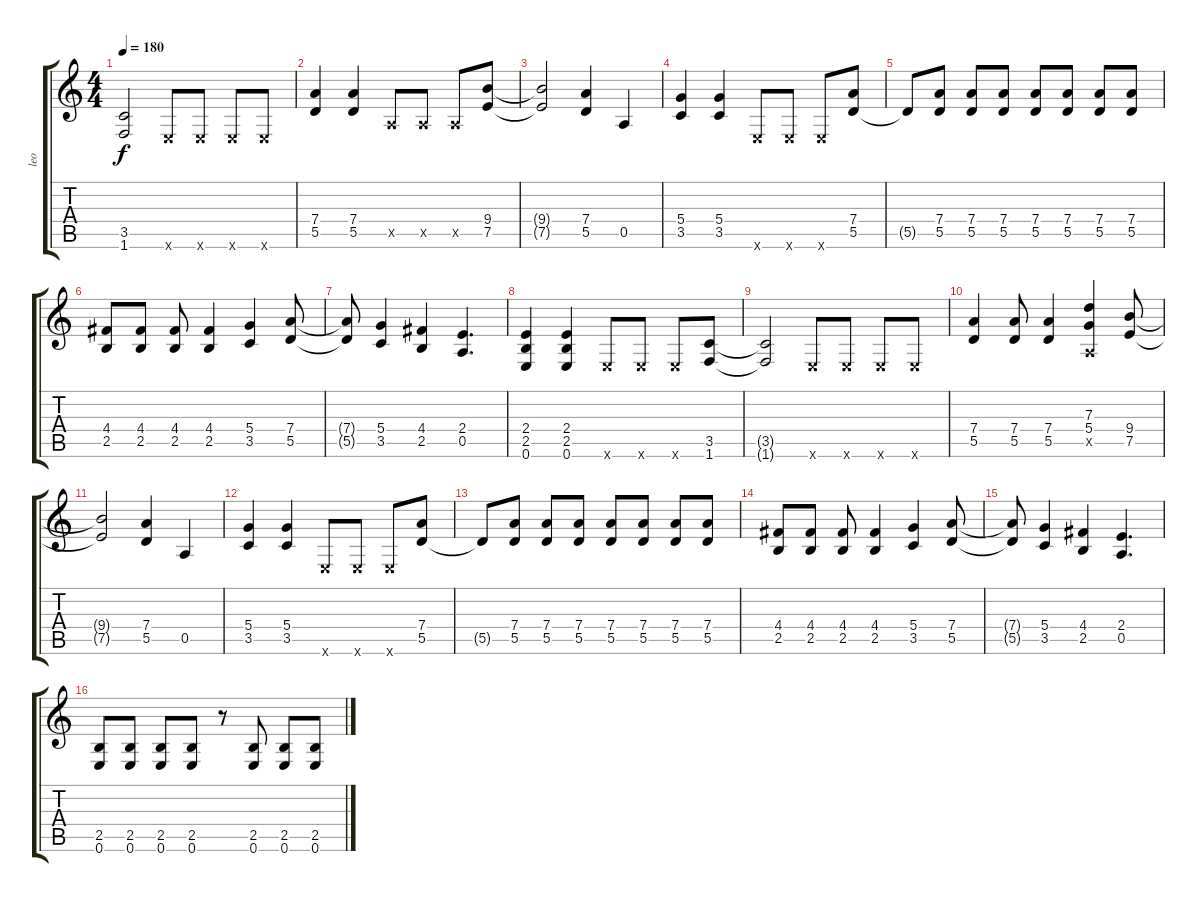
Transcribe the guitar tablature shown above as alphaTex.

\track ("leo" "leo") {instrument overdrivenguitar}
\staff {score tabs}
\tuning (E4 B3 G3 D3 A2 E2) {hide}
\ts (4 4)
\tempo 180
\clef g2
\ks c
(3.5{t} 1.6{t}).2{dy f} 0.6{x}.8 0.6{x}.8 0.6{x}.8 0.6{x}.8 |
(7.4 5.5).4 (7.4 5.5).4 0.5{x}.8 0.5{x}.8 0.5{x}.8 (9.4 7.5).8 |
(9.4{t} 7.5{t}).2 (7.4 5.5).4 0.5.4 |
(5.4 3.5).4 (5.4 3.5).4 0.6{x}.8 0.6{x}.8 0.6{x}.8 (7.4 5.5).8 |
5.5{t}.8 (7.4 5.5).8 (7.4 5.5).8 (7.4 5.5).8 (7.4 5.5).8 (7.4 5.5).8 (7.4 5.5).8 (7.4 5.5).8 |
(4.4 2.5).8 (4.4 2.5).8 (4.4 2.5).8 (4.4 2.5).4 (5.4 3.5).4 (7.4 5.5).8 |
(7.4{t} 5.5{t}).8 (5.4 3.5).4 (4.4 2.5).4 (2.4 0.5).4{d} |
(2.4 2.5 0.6).4 (2.4 2.5 0.6).4 0.6{x}.8 0.6{x}.8 0.6{x}.8 (3.5 1.6).8 |
(3.5{t} 1.6{t}).2 0.6{x}.8 0.6{x}.8 0.6{x}.8 0.6{x}.8 |
(7.4 5.5).4 (7.4 5.5).8 (7.4 5.5).4 (7.3 5.4 0.5{x}).4 (9.4 7.5).8 |
(9.4{t} 7.5{t}).2 (7.4 5.5).4 0.5.4 |
(5.4 3.5).4 (5.4 3.5).4 0.6{x}.8 0.6{x}.8 0.6{x}.8 (7.4 5.5).8 |
5.5{t}.8 (7.4 5.5).8 (7.4 5.5).8 (7.4 5.5).8 (7.4 5.5).8 (7.4 5.5).8 (7.4 5.5).8 (7.4 5.5).8 |
(4.4 2.5).8 (4.4 2.5).8 (4.4 2.5).8 (4.4 2.5).4 (5.4 3.5).4 (7.4 5.5).8 |
(7.4{t} 5.5{t}).8 (5.4 3.5).4 (4.4 2.5).4 (2.4 0.5).4{d} |
(2.5 0.6).8 (2.5 0.6).8 (2.5 0.6).8 (2.5 0.6).8 r.8 (2.5 0.6).8 (2.5 0.6).8 (2.5 0.6).8
